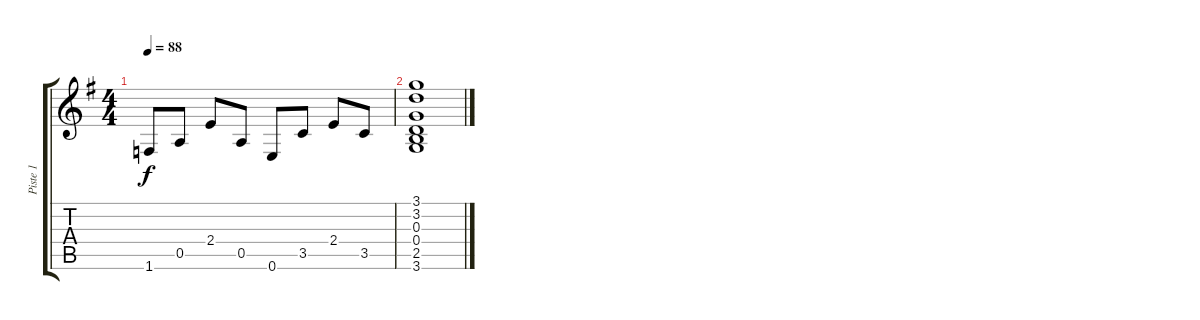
\track ("Piste 1" "Piste 1") {instrument electricguitarclean}
\staff {score tabs}
\tuning (E4 B3 G3 D3 A2 E2) {hide}
\ts (4 4)
\tempo 88
\clef g2
\ks g
1.6.8{dy f} 0.5.8 2.4.8 0.5.8 0.6.8 3.5.8 2.4.8 3.5.8 |
(3.1 3.2 0.3 0.4 2.5 3.6).1
